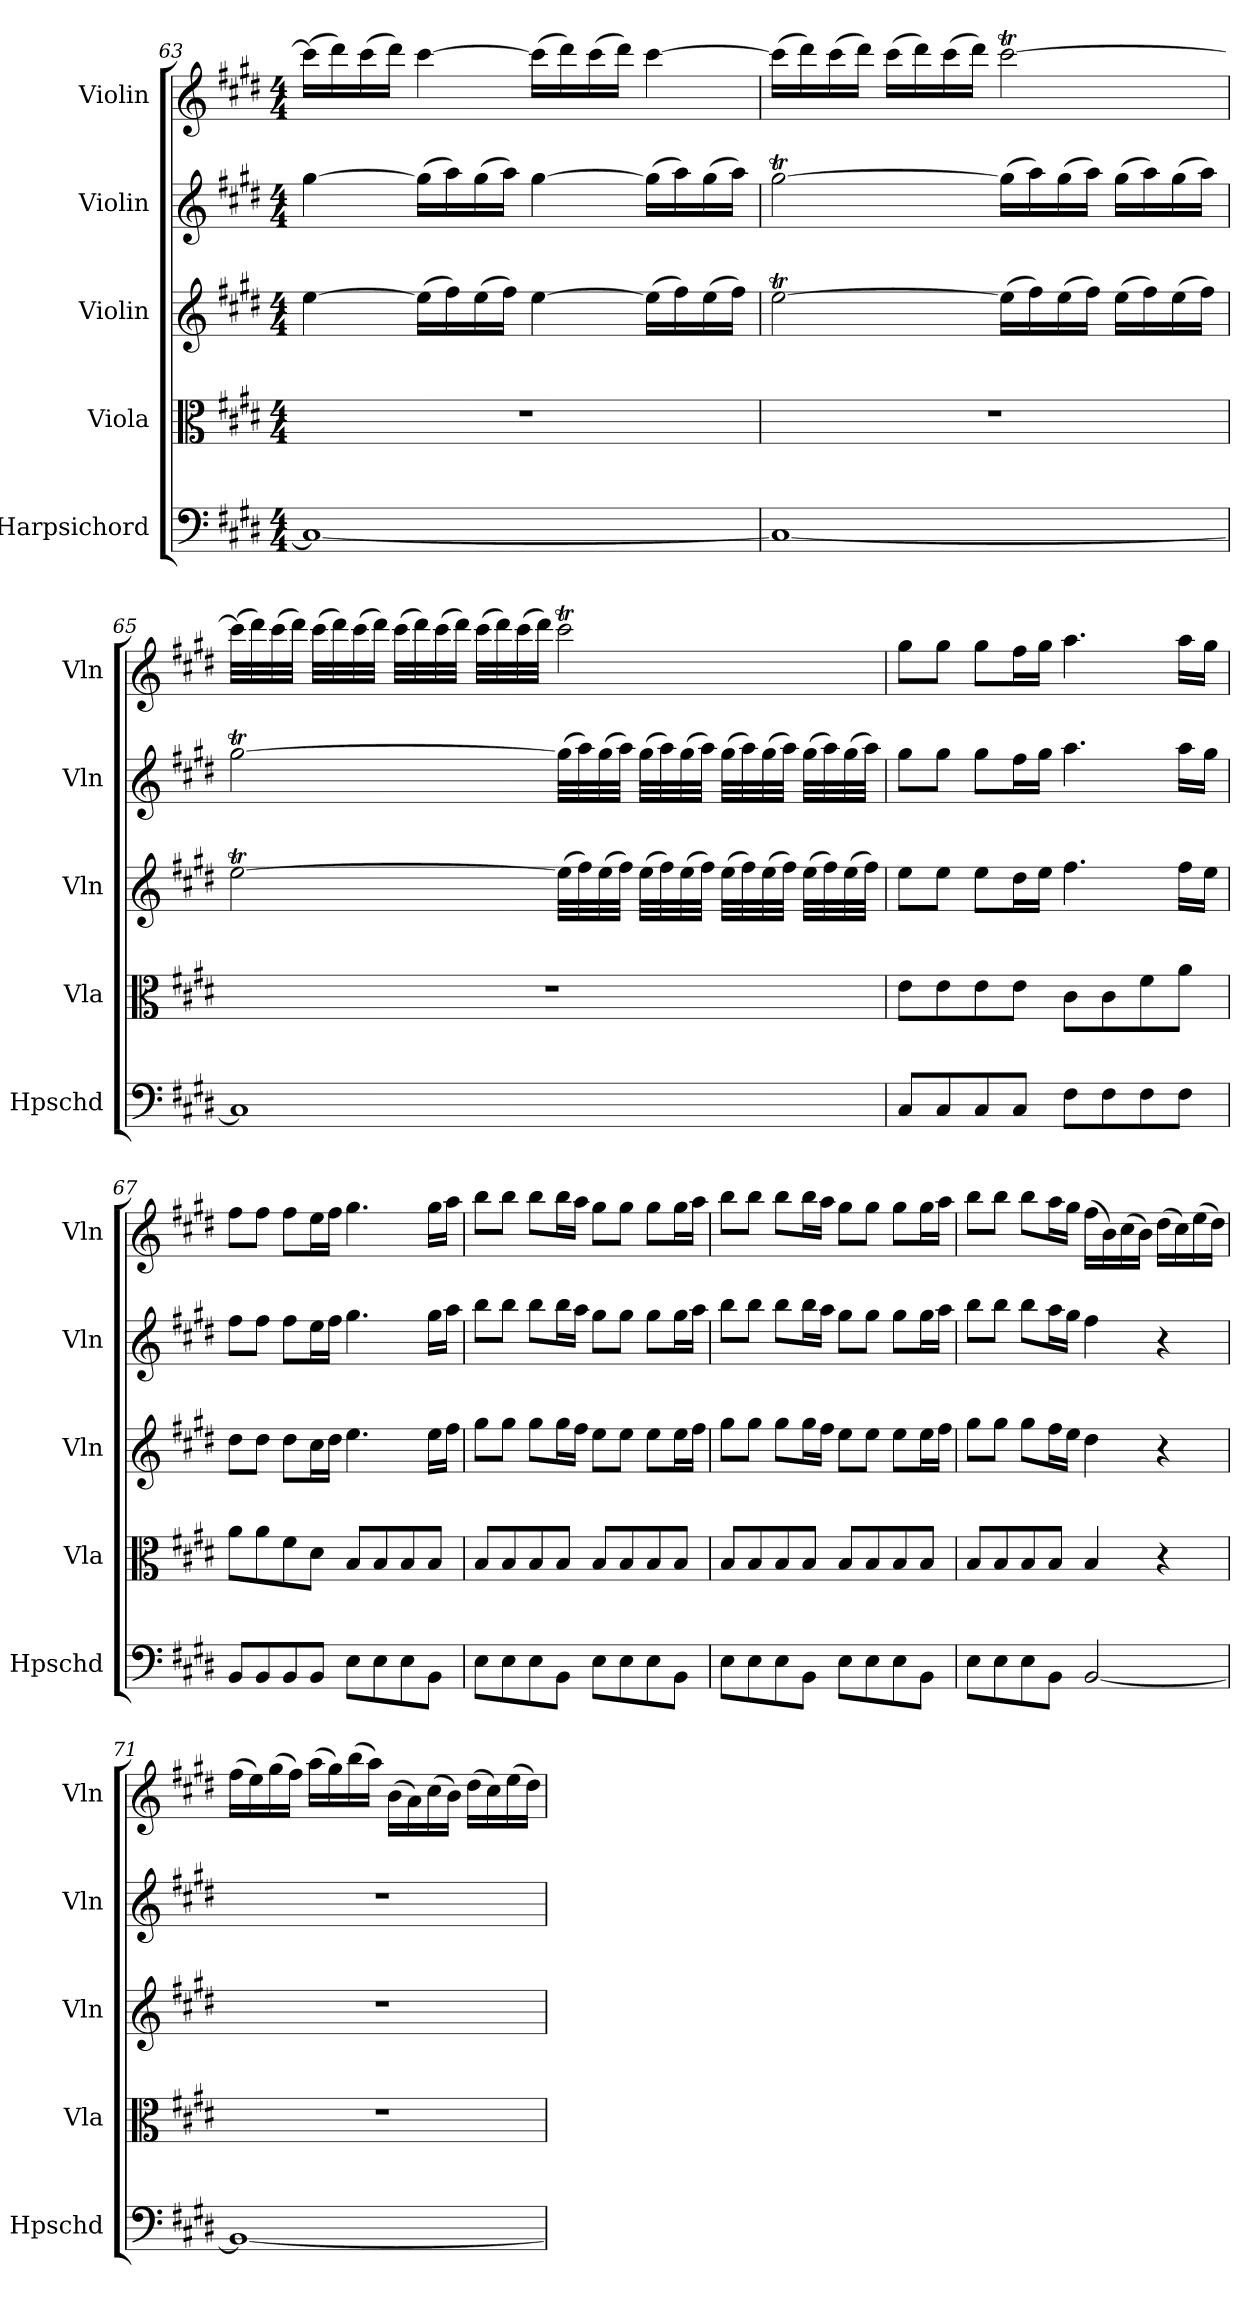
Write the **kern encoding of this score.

**kern	**kern	**kern	**kern	**kern
*part5	*part4	*part3	*part2	*part1
*staff5	*staff4	*staff3	*staff2	*staff1
*I"Harpsichord	*I"Viola	*I"Violin	*I"Violin	*I"Violin
*I'Hpschd	*I'Vla	*I'Vln	*I'Vln	*I'Vln
*clefF4	*clefC3	*clefG2	*clefG2	*clefG2
*k[f#c#g#d#]	*k[f#c#g#d#]	*k[f#c#g#d#]	*k[f#c#g#d#]	*k[f#c#g#d#]
*E:	*E:	*E:	*E:	*E:
*M4/4	*M4/4	*M4/4	*M4/4	*M4/4
=63	=63	=63	=63	=63
1C#/_	1r	[4ee\	[4gg#\	(16ccc#\LL]
.	.	.	.	16ddd#\)
.	.	.	.	(16ccc#\
.	.	.	.	16ddd#\JJ)
.	.	(16ee\LL]	(16gg#\LL]	[4ccc#\
.	.	16ff#\)	16aa\)	.
.	.	(16ee\	(16gg#\	.
.	.	16ff#\JJ)	16aa\JJ)	.
.	.	[4ee\	[4gg#\	(16ccc#\LL]
.	.	.	.	16ddd#\)
.	.	.	.	(16ccc#\
.	.	.	.	16ddd#\JJ)
.	.	(16ee\LL]	(16gg#\LL]	[4ccc#\
.	.	16ff#\)	16aa\)	.
.	.	(16ee\	(16gg#\	.
.	.	16ff#\JJ)	16aa\JJ)	.
=64	=64	=64	=64	=64
1C#/_	1r	[2eeT\	[2gg#t\	(16ccc#\LL]
.	.	.	.	16ddd#\)
.	.	.	.	(16ccc#\
.	.	.	.	16ddd#\JJ)
.	.	.	.	(16ccc#\LL
.	.	.	.	16ddd#\)
.	.	.	.	(16ccc#\
.	.	.	.	16ddd#\JJ)
.	.	(16ee\LL]	(16gg#\LL]	[2ccc#T\
.	.	16ff#\)	16aa\)	.
.	.	(16ee\	(16gg#\	.
.	.	16ff#\JJ)	16aa\JJ)	.
.	.	(16ee\LL	(16gg#\LL	.
.	.	16ff#\)	16aa\)	.
.	.	(16ee\	(16gg#\	.
.	.	16ff#\JJ)	16aa\JJ)	.
=65	=65	=65	=65	=65
1C#/]	1r	[2eeT\	[2gg#t\	(32ccc#\LLL]
.	.	.	.	32ddd#\)
.	.	.	.	(32ccc#\
.	.	.	.	32ddd#\JJJ)
.	.	.	.	(32ccc#\LLL
.	.	.	.	32ddd#\)
.	.	.	.	(32ccc#\
.	.	.	.	32ddd#\JJJ)
.	.	.	.	(32ccc#\LLL
.	.	.	.	32ddd#\)
.	.	.	.	(32ccc#\
.	.	.	.	32ddd#\JJJ)
.	.	.	.	(32ccc#\LLL
.	.	.	.	32ddd#\)
.	.	.	.	(32ccc#\
.	.	.	.	32ddd#\JJJ)
.	.	(32ee\LLL]	(32gg#\LLL]	2ccc#T\
.	.	32ff#\)	32aa\)	.
.	.	(32ee\	(32gg#\	.
.	.	32ff#\JJJ)	32aa\JJJ)	.
.	.	(32ee\LLL	(32gg#\LLL	.
.	.	32ff#\)	32aa\)	.
.	.	(32ee\	(32gg#\	.
.	.	32ff#\JJJ)	32aa\JJJ)	.
.	.	(32ee\LLL	(32gg#\LLL	.
.	.	32ff#\)	32aa\)	.
.	.	(32ee\	(32gg#\	.
.	.	32ff#\JJJ)	32aa\JJJ)	.
.	.	(32ee\LLL	(32gg#\LLL	.
.	.	32ff#\)	32aa\)	.
.	.	(32ee\	(32gg#\	.
.	.	32ff#\JJJ)	32aa\JJJ)	.
=66	=66	=66	=66	=66
8C#/L	8e\L	8ee\L	8gg#\L	8gg#\L
8C#/	8e\	8ee\J	8gg#\J	8gg#\J
8C#/	8e\	8ee\L	8gg#\L	8gg#\L
8C#/J	8e\J	16dd#\L	16ff#\L	16ff#\L
.	.	16ee\JJ	16gg#\JJ	16gg#\JJ
8F#\L	8c#\L	4.ff#\	4.aa\	4.aa\
8F#\	8c#\	.	.	.
8F#\	8f#\	.	.	.
8F#\J	8a\J	16ff#\LL	16aa\LL	16aa\LL
.	.	16ee\JJ	16gg#\JJ	16gg#\JJ
=67	=67	=67	=67	=67
8BB/L	8a\L	8dd#\L	8ff#\L	8ff#\L
8BB/	8a\	8dd#\J	8ff#\J	8ff#\J
8BB/	8f#\	8dd#\L	8ff#\L	8ff#\L
8BB/J	8d#\J	16cc#\L	16ee\L	16ee\L
.	.	16dd#\JJ	16ff#\JJ	16ff#\JJ
8E\L	8B/L	4.ee\	4.gg#\	4.gg#\
8E\	8B/	.	.	.
8E\	8B/	.	.	.
8BB\J	8B/J	16ee\LL	16gg#\LL	16gg#\LL
.	.	16ff#\JJ	16aa\JJ	16aa\JJ
=68	=68	=68	=68	=68
8E\L	8B/L	8gg#\L	8bb\L	8bb\L
8E\	8B/	8gg#\J	8bb\J	8bb\J
8E\	8B/	8gg#\L	8bb\L	8bb\L
8BB\J	8B/J	16gg#\L	16bb\L	16bb\L
.	.	16ff#\JJ	16aa\JJ	16aa\JJ
8E\L	8B/L	8ee\L	8gg#\L	8gg#\L
8E\	8B/	8ee\J	8gg#\J	8gg#\J
8E\	8B/	8ee\L	8gg#\L	8gg#\L
8BB\J	8B/J	16ee\L	16gg#\L	16gg#\L
.	.	16ff#\JJ	16aa\JJ	16aa\JJ
=69	=69	=69	=69	=69
8E\L	8B/L	8gg#\L	8bb\L	8bb\L
8E\	8B/	8gg#\J	8bb\J	8bb\J
8E\	8B/	8gg#\L	8bb\L	8bb\L
8BB\J	8B/J	16gg#\L	16bb\L	16bb\L
.	.	16ff#\JJ	16aa\JJ	16aa\JJ
8E\L	8B/L	8ee\L	8gg#\L	8gg#\L
8E\	8B/	8ee\J	8gg#\J	8gg#\J
8E\	8B/	8ee\L	8gg#\L	8gg#\L
8BB\J	8B/J	16ee\L	16gg#\L	16gg#\L
.	.	16ff#\JJ	16aa\JJ	16aa\JJ
=70	=70	=70	=70	=70
8E\L	8B/L	8gg#\L	8bb\L	8bb\L
8E\	8B/	8gg#\J	8bb\J	8bb\J
8E\	8B/	8gg#\L	8bb\L	8bb\L
8BB\J	8B/J	16ff#\L	16aa\L	16aa\L
.	.	16ee\JJ	16gg#\JJ	16gg#\JJ
[2BB/	4B/	4dd#\	4ff#\	(16ff#\LL
.	.	.	.	16b\)
.	.	.	.	(16cc#\
.	.	.	.	16b\JJ)
.	4r	4r	4r	(16dd#\LL
.	.	.	.	16cc#\)
.	.	.	.	(16ee\
.	.	.	.	16dd#\JJ)
=71	=71	=71	=71	=71
1BB/_	1r	1r	1r	(16ff#\LL
.	.	.	.	16ee\)
.	.	.	.	(16gg#\
.	.	.	.	16ff#\JJ)
.	.	.	.	(16aa\LL
.	.	.	.	16gg#\)
.	.	.	.	(16bb\
.	.	.	.	16aa\JJ)
.	.	.	.	(16b\LL
.	.	.	.	16a\)
.	.	.	.	(16cc#\
.	.	.	.	16b\JJ)
.	.	.	.	(16dd#\LL
.	.	.	.	16cc#\)
.	.	.	.	(16ee\
.	.	.	.	16dd#\JJ)
=	=	=	=	=
*-	*-	*-	*-	*-
